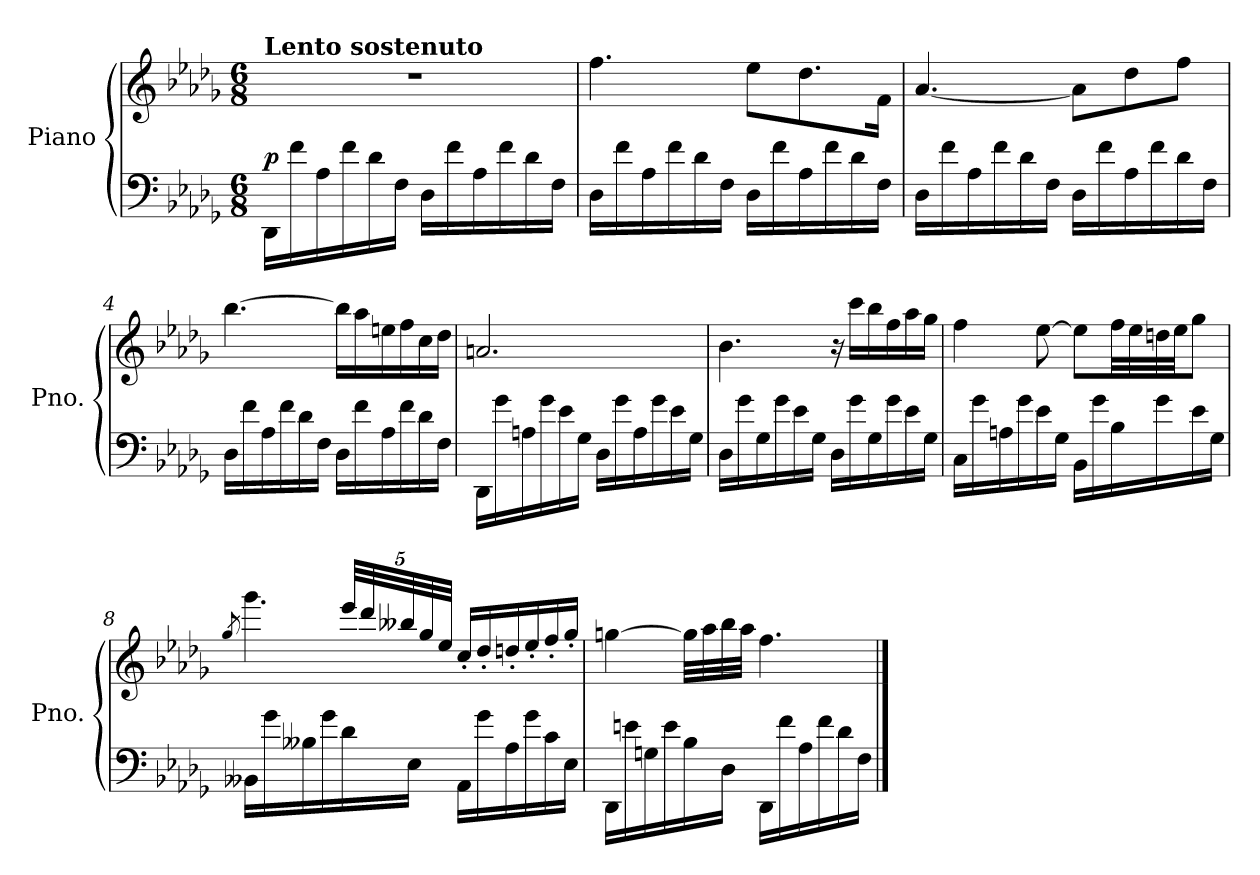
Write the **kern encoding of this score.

**kern	**kern	**dynam
*part1	*part1	*part1
*staff2	*staff1	*staff1/2
*I"Piano	*	*
*I'Pno.	*	*
*clefF4	*clefG2	*
*k[b-e-a-d-g-]	*k[b-e-a-d-g-]	*
*M6/8	*M6/8	*
=1	=1	=1
!	!LO:TX:a:B:t=Lento sostenuto	!
!	!	!LO:DY:a=2
16DD-\LL	2.r	p
16f\	.	.
16A-\	.	.
16f\	.	.
16d-\	.	.
16F\JJ	.	.
16D-\LL	.	.
16f\	.	.
16A-\	.	.
16f\	.	.
16d-\	.	.
16F\JJ	.	.
=2	=2	=2
16D-\LL	4.ff\	.
16f\	.	.
16A-\	.	.
16f\	.	.
16d-\	.	.
16F\JJ	.	.
16D-\LL	8ee-\L	.
16f\	.	.
16A-\	8.dd-\	.
16f\	.	.
16d-\	.	.
16F\JJ	16f\Jk	.
=3	=3	=3
16D-\LL	[4.a-/	.
16f\	.	.
16A-\	.	.
16f\	.	.
16d-\	.	.
16F\JJ	.	.
16D-\LL	8a-\L]	.
16f\	.	.
16A-\	8dd-\	.
16f\	.	.
16d-\	8ff\J	.
16F\JJ	.	.
=4	=4	=4
16D-\LL	[4.bb-\	.
16f\	.	.
16A-\	.	.
16f\	.	.
16d-\	.	.
16F\JJ	.	.
16D-\LL	16bb-\LL]	.
16f\	16aa-\	.
16A-\	16een\	.
16f\	16ff\	.
16d-\	16cc\	.
16F\JJ	16dd-\JJ	.
!!LO:LB:g=z
=5	=5	=5
16DD-\LL	2.an/	.
16g-\	.	.
16An\	.	.
16g-\	.	.
16e-\	.	.
16G-\JJ	.	.
16D-\LL	.	.
16g-\	.	.
16A\	.	.
16g-\	.	.
16e-\	.	.
16G-\JJ	.	.
=6	=6	=6
16D-\LL	4.b-\	.
16g-\	.	.
16G-\	.	.
16g-\	.	.
16e-\	.	.
16G-\JJ	.	.
16D-\LL	16r	.
16g-\	16ccc\LL	.
16G-\	16bb-\	.
16g-\	16ff\	.
16e-\	16aa-\	.
16G-\JJ	16gg-\JJ	.
=7	=7	=7
16C\LL	4ff\	.
16g-\	.	.
16An\	.	.
16g-\	.	.
16e-\	[8ee-\	.
16G-\JJ	.	.
16BB-\LL	8ee-\L]	.
16g-\	.	.
16B-\	32ff\LL	.
.	32ee-\	.
16g-\	32ddn\	.
.	32ee-\JJ	.
16e-\	8gg-\J	.
16G-\JJ	.	.
=8	=8	=8
.	8qgg-/	.
*	*^	*
16BB--X\LL	4.ggg-\	4ryy	.
16g-\	.	.	.
16B--X\	.	.	.
16g-\	.	.	.
*	*	*Xbrackettup	*
16d-\	.	40eee-!/LLL	.
.	.	40ddd-!/	.
.	.	40bb--X!/	.
16E-\JJ	.	.	.
.	.	40gg-!/	.
.	.	40ee-!/JJJ	.
16AA-\LL	16cc'/LL	8ryy	.
16g-\	16dd-'/	.	.
16A-\	16ddn'/	4ryy	.
16g-\	16ee-'/	.	.
16c\	16ff'/	.	.
16E-\JJ	16gg-'/JJ	.	.
*	*v	*v	*
!!LO:LB:g=z
=9	=9	=9
16DD-\LL	[4ggn\	.
16en\	.	.
16Gn\	.	.
16e\	.	.
16B-\	32gg\LLL]	.
.	32aa-\	.
16D-\JJ	32bb-\	.
.	32aa-\JJJ	.
16DD-\LL	4.ff\	.
16f\	.	.
16A-\	.	.
16f\	.	.
16d-\	.	.
16F\JJ	.	.
==	==	==
*-	*-	*-
